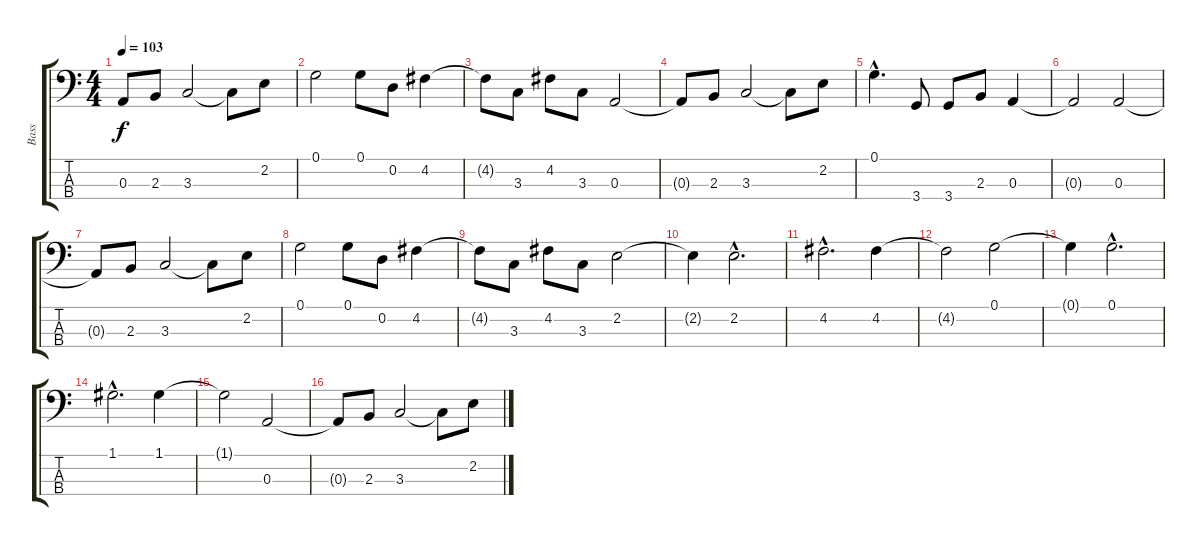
\track ("Bass" "Bass") {instrument electricbasspick}
\staff {score tabs}
\tuning (G2 D2 A1 E1) {hide}
\ts (4 4)
\tempo 103
\clef f4
\ks c
0.3{t}.8{dy f} 2.3.8 3.3.2 3.3{t}.8 2.2.8 |
0.1.2 0.1.8 0.2.8 4.2.4 |
4.2{t}.8 3.3.8 4.2.8 3.3.8 0.3.2 |
0.3{t}.8 2.3.8 3.3.2 3.3{t}.8 2.2.8 |
0.1{hac}.4{d} 3.4.8 3.4.8 2.3.8 0.3.4 |
0.3{t}.2 0.3.2 |
0.3{t}.8 2.3.8 3.3.2 3.3{t}.8 2.2.8 |
0.1.2 0.1.8 0.2.8 4.2.4 |
4.2{t}.8 3.3.8 4.2.8 3.3.8 2.2.2 |
2.2{t}.4 2.2{hac}.2{d} |
4.2{hac}.2{d} 4.2.4 |
4.2{t}.2 0.1.2 |
0.1{t}.4 0.1{hac}.2{d} |
1.1{hac}.2{d} 1.1.4 |
1.1{t}.2 0.3.2 |
0.3{t}.8 2.3.8 3.3.2 3.3{t}.8 2.2.8
